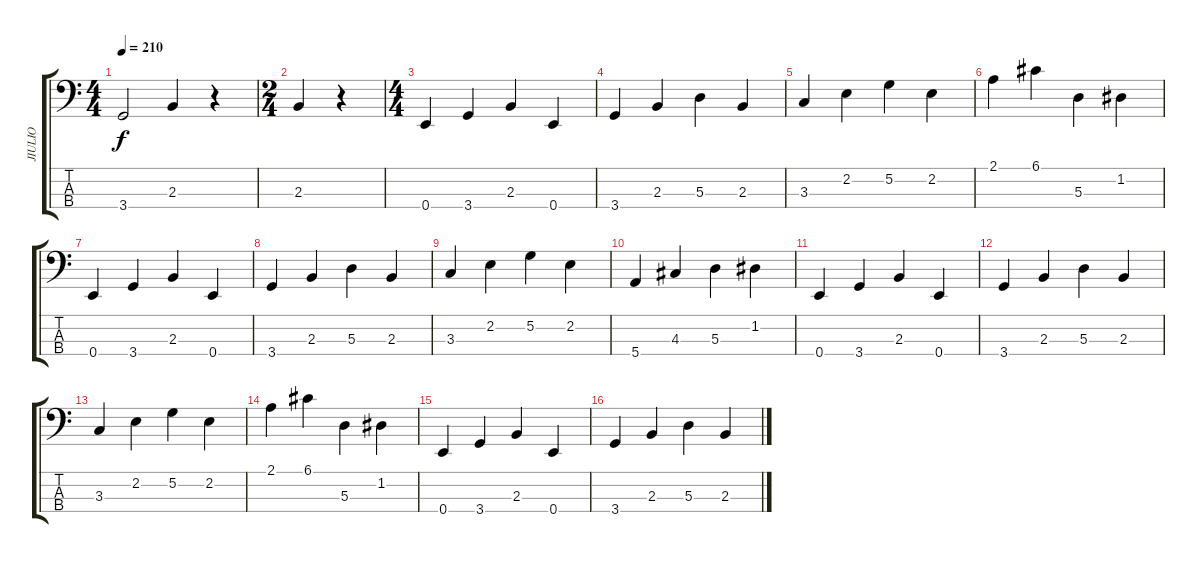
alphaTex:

\track ("JIULIO" "JIULIO") {instrument electricbasspick}
\staff {score tabs}
\tuning (G2 D2 A1 E1) {hide}
\ts (4 4)
\tempo 210
\clef f4
\ks c
3.4{t}.2{dy f} 2.3.4 r.4 |
\ts (2 4)
2.3.4 r.4 |
\ts (4 4)
0.4.4 3.4.4 2.3.4 0.4.4 |
3.4.4 2.3.4 5.3.4 2.3.4 |
3.3.4 2.2.4 5.2.4 2.2.4 |
2.1.4 6.1.4 5.3.4 1.2.4 |
0.4.4 3.4.4 2.3.4 0.4.4 |
3.4.4 2.3.4 5.3.4 2.3.4 |
3.3.4 2.2.4 5.2.4 2.2.4 |
5.4.4 4.3.4 5.3.4 1.2.4 |
0.4.4 3.4.4 2.3.4 0.4.4 |
3.4.4 2.3.4 5.3.4 2.3.4 |
3.3.4 2.2.4 5.2.4 2.2.4 |
2.1.4 6.1.4 5.3.4 1.2.4 |
0.4.4 3.4.4 2.3.4 0.4.4 |
3.4.4 2.3.4 5.3.4 2.3.4
